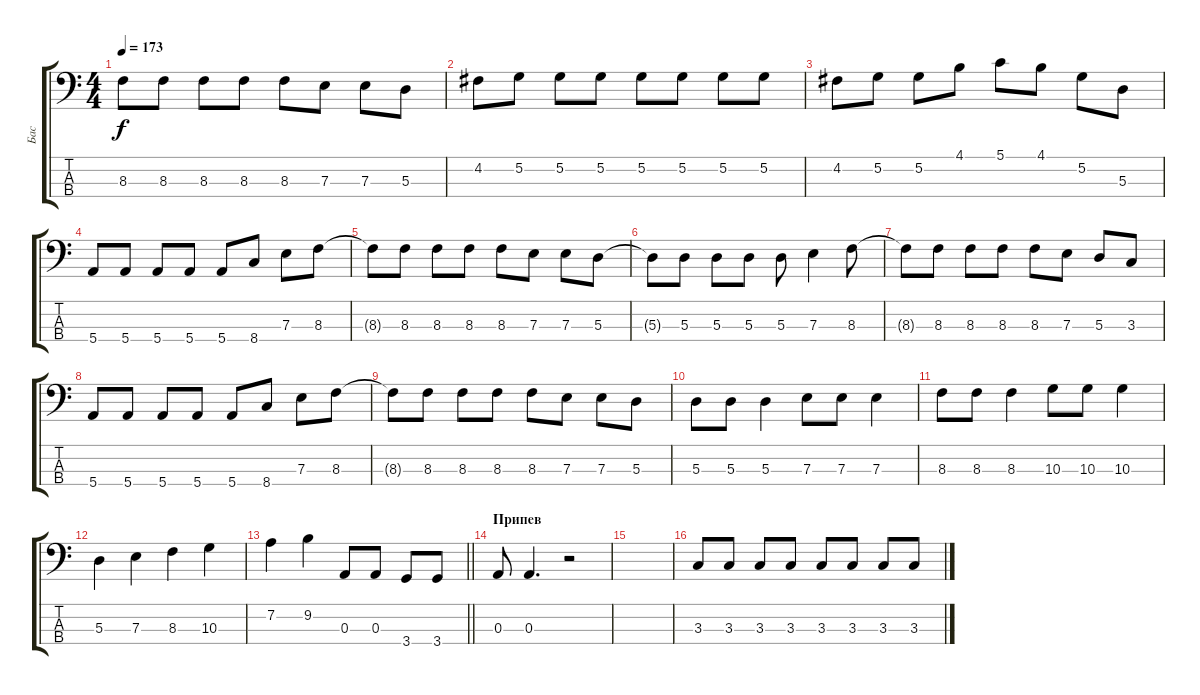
\track ("Бас" "Бас") {instrument electricbassfinger}
\staff {score tabs}
\tuning (G2 D2 A1 E1) {hide}
\ts (4 4)
\tempo 173
\clef f4
\ks c
8.3{t}.8{dy f} 8.3.8 8.3.8 8.3.8 8.3.8 7.3.8 7.3.8 5.3.8 |
4.2.8 5.2.8 5.2.8 5.2.8 5.2.8 5.2.8 5.2.8 5.2.8 |
4.2.8 5.2.8 5.2.8 4.1.8 5.1.8 4.1.8 5.2.8 5.3.8 |
5.4.8 5.4.8 5.4.8 5.4.8 5.4.8 8.4.8 7.3.8 8.3.8 |
8.3{t}.8 8.3.8 8.3.8 8.3.8 8.3.8 7.3.8 7.3.8 5.3.8 |
5.3{t}.8 5.3.8 5.3.8 5.3.8 5.3.8 7.3.4 8.3.8 |
8.3{t}.8 8.3.8 8.3.8 8.3.8 8.3.8 7.3.8 5.3.8 3.3.8 |
5.4.8 5.4.8 5.4.8 5.4.8 5.4.8 8.4.8 7.3.8 8.3.8 |
8.3{t}.8 8.3.8 8.3.8 8.3.8 8.3.8 7.3.8 7.3.8 5.3.8 |
5.3.8 5.3.8 5.3.4 7.3.8 7.3.8 7.3.4 |
8.3.8 8.3.8 8.3.4 10.3.8 10.3.8 10.3.4 |
5.3.4 7.3.4 8.3.4 10.3.4 |
\barLineRight lightlight
7.2.4 9.2.4 0.3.8 0.3.8 3.4.8 3.4.8 |
\section ("" "Припев")
0.3.8 0.3.4{d} r.2 |
|
3.3.8 3.3.8 3.3.8 3.3.8 3.3.8 3.3.8 3.3.8 3.3.8
